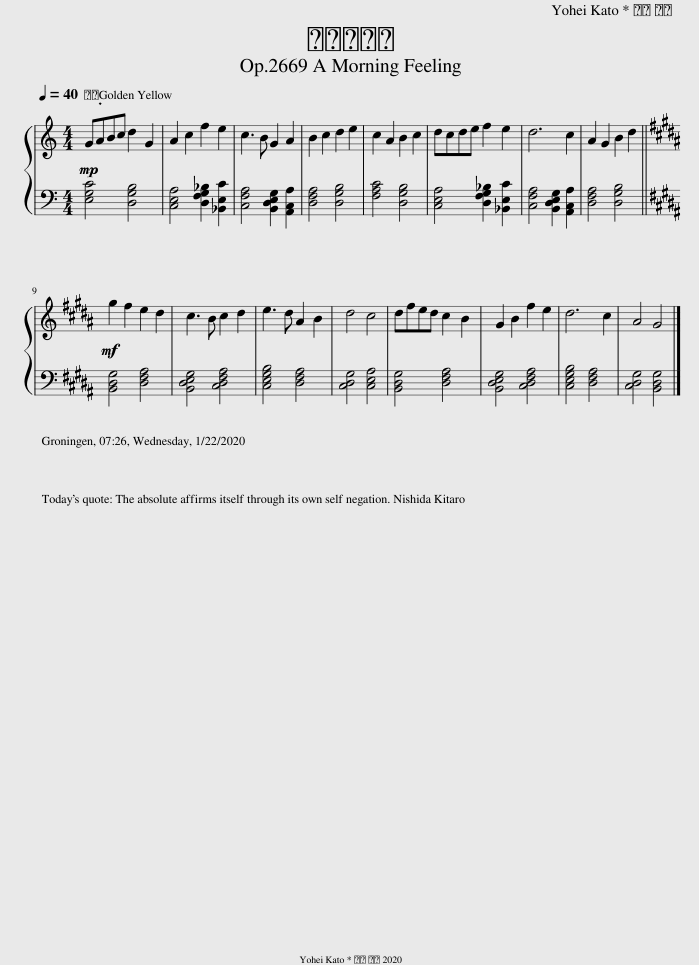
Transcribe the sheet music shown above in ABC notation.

X:1
%%score { 1 | 2 }
L:1/8
Q:1/4=40
M:4/4
I:linebreak $
K:C
V:1 treble
V:2 bass
V:1
!mp! GABc d2 G2 | A2 c2 f2 e2 | c3 B G2 A2 | B2 c2 d2 e2 | c2 A2 B2 c2 | %5
 dcde f2 e2 | d6 c2 | A2 G2 B2 d2 ||$[K:B]!mf! g2 f2 e2 d2 | c3 B c2 d2 | %10
 e3 d A2 B2 | d4 c4 | dfed c2 B2 | G2 B2 f2 e2 | d6 c2 | %15
 A4 G4 |] %16
V:2
 [E,G,C]4 [D,G,B,]4 | [C,E,A,]4 [D,F,G,_B,]2 [_B,,E,C]2 | [C,F,A,]4 [B,,D,E,G,]2 [A,,C,A,]2 | [D,F,A,]4 [D,G,B,]4 | [F,A,C]4 [D,G,B,]4 | %5
 [C,E,A,]4 [D,F,G,_B,]2 [_B,,E,C]2 | [C,F,A,]4 [B,,D,E,G,]2 [A,,C,A,]2 | [D,F,A,]4 [D,G,B,]4 ||$[K:B] [B,,D,G,]4 [D,F,A,]4 | [B,,D,E,G,]4 [C,D,F,A,]4 | %10
 [C,E,G,B,]4 [D,F,A,]4 | [C,D,G,]4 [C,E,A,]4 | [B,,D,G,]4 [D,F,A,]4 | [B,,D,E,G,]4 [C,D,F,A,]4 | [C,E,G,B,]4 [D,F,A,]4 | %15
 [C,D,G,]4 [B,,D,G,]4 |] %16
